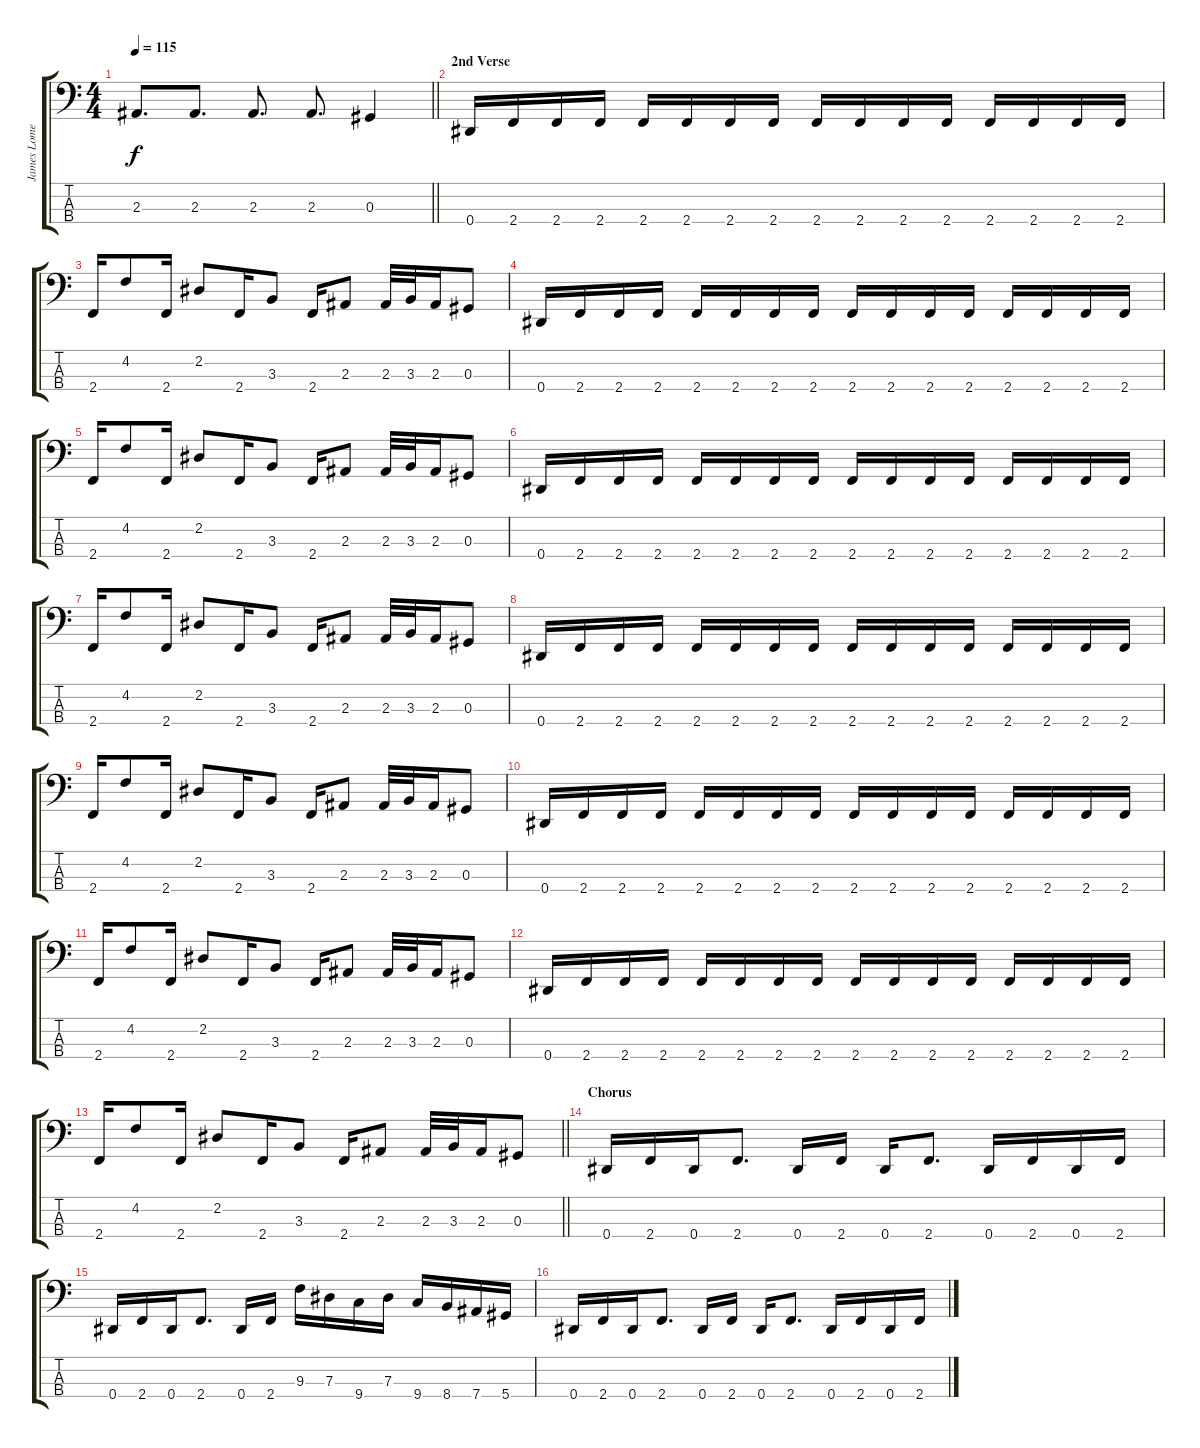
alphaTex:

\track ("James Lomenzo" "James Lome") {instrument electricbasspick}
\staff {score tabs}
\tuning (Gb2 Db2 Ab1 Eb1) {hide}
\ts (4 4)
\tempo 115
\clef f4
\barLineRight lightlight
\ks c
2.3.8{d dy f} 2.3.8{d} 2.3.8{d} 2.3.8{d} 0.3.4 |
\section ("" "2nd Verse")
0.4.16 2.4.16 2.4.16 2.4.16 2.4.16 2.4.16 2.4.16 2.4.16 2.4.16 2.4.16 2.4.16 2.4.16 2.4.16 2.4.16 2.4.16 2.4.16 |
2.4.16 4.2.8 2.4.16 2.2.8 2.4.16 3.3.8 2.4.16 2.3.8 2.3.32 3.3.32 2.3.16 0.3.8 |
0.4.16 2.4.16 2.4.16 2.4.16 2.4.16 2.4.16 2.4.16 2.4.16 2.4.16 2.4.16 2.4.16 2.4.16 2.4.16 2.4.16 2.4.16 2.4.16 |
2.4.16 4.2.8 2.4.16 2.2.8 2.4.16 3.3.8 2.4.16 2.3.8 2.3.32 3.3.32 2.3.16 0.3.8 |
0.4.16 2.4.16 2.4.16 2.4.16 2.4.16 2.4.16 2.4.16 2.4.16 2.4.16 2.4.16 2.4.16 2.4.16 2.4.16 2.4.16 2.4.16 2.4.16 |
2.4.16 4.2.8 2.4.16 2.2.8 2.4.16 3.3.8 2.4.16 2.3.8 2.3.32 3.3.32 2.3.16 0.3.8 |
0.4.16 2.4.16 2.4.16 2.4.16 2.4.16 2.4.16 2.4.16 2.4.16 2.4.16 2.4.16 2.4.16 2.4.16 2.4.16 2.4.16 2.4.16 2.4.16 |
2.4.16 4.2.8 2.4.16 2.2.8 2.4.16 3.3.8 2.4.16 2.3.8 2.3.32 3.3.32 2.3.16 0.3.8 |
0.4.16 2.4.16 2.4.16 2.4.16 2.4.16 2.4.16 2.4.16 2.4.16 2.4.16 2.4.16 2.4.16 2.4.16 2.4.16 2.4.16 2.4.16 2.4.16 |
2.4.16 4.2.8 2.4.16 2.2.8 2.4.16 3.3.8 2.4.16 2.3.8 2.3.32 3.3.32 2.3.16 0.3.8 |
0.4.16 2.4.16 2.4.16 2.4.16 2.4.16 2.4.16 2.4.16 2.4.16 2.4.16 2.4.16 2.4.16 2.4.16 2.4.16 2.4.16 2.4.16 2.4.16 |
\barLineRight lightlight
2.4.16 4.2.8 2.4.16 2.2.8 2.4.16 3.3.8 2.4.16 2.3.8 2.3.32 3.3.32 2.3.16 0.3.8 |
\section ("" "Chorus")
0.4.16 2.4.16 0.4.16 2.4.8{d} 0.4.16 2.4.16 0.4.16 2.4.8{d} 0.4.16 2.4.16 0.4.16 2.4.16 |
0.4.16 2.4.16 0.4.16 2.4.8{d} 0.4.16 2.4.16 9.3.16 7.3.16 9.4.16 7.3.16 9.4.16 8.4.16 7.4.16 5.4.16 |
0.4.16 2.4.16 0.4.16 2.4.8{d} 0.4.16 2.4.16 0.4.16 2.4.8{d} 0.4.16 2.4.16 0.4.16 2.4.16
